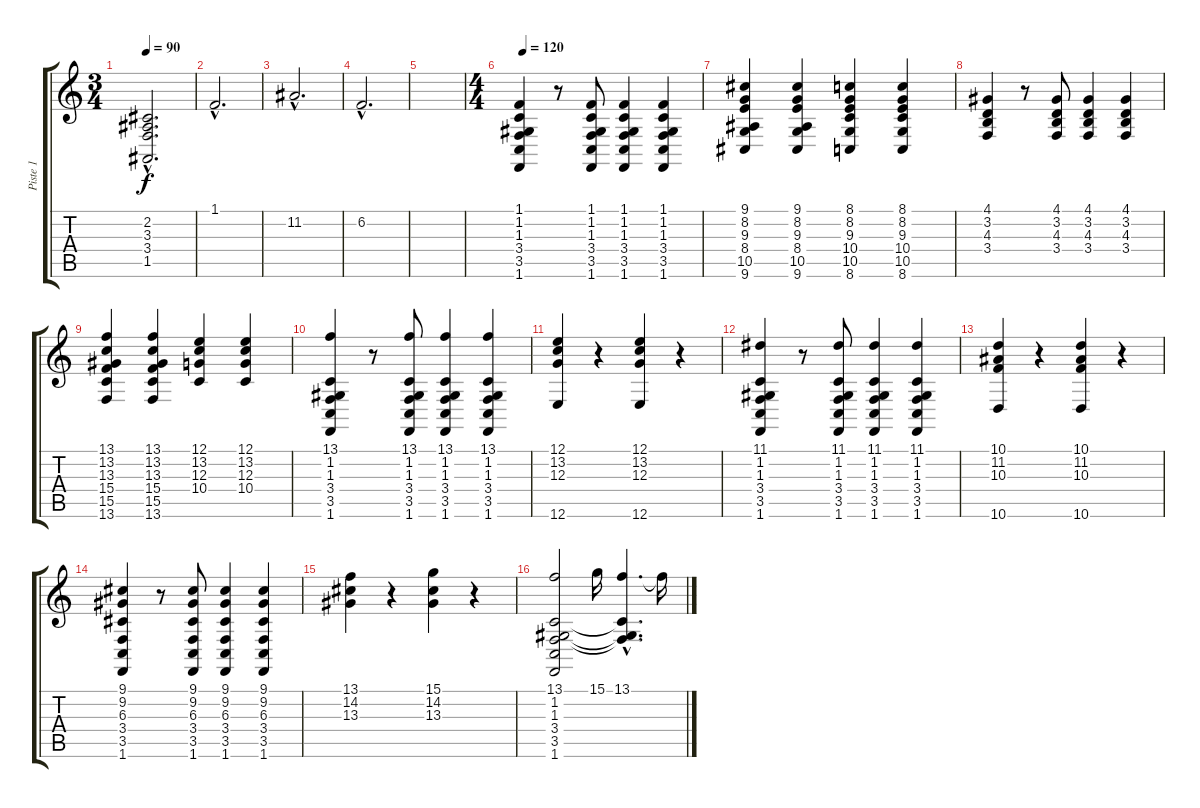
\track ("Piste 1" "Piste 1") {instrument stringensemble1}
\staff {score tabs}
\tuning (E4 B3 G3 D3 A2 E2) {hide}
\ts (3 4)
\tempo 90
\clef g2
\ks c
(2.2{hac} 3.3{hac} 3.4{hac} 1.5{hac}).2{d dy f} |
1.1{hac}.2{d} |
11.2{hac}.2{d} |
6.2{hac}.2{d} |
|
\ts (4 4)
\tempo 120
(1.1 1.2 1.3 3.4 3.5 1.6).4 r.8 (1.1 1.2 1.3 3.4 3.5 1.6).8 (1.1 1.2 1.3 3.4 3.5 1.6).4 (1.1 1.2 1.3 3.4 3.5 1.6).4 |
(9.1 8.2 9.3 8.4 10.5 9.6).4 (9.1 8.2 9.3 8.4 10.5 9.6).4 (8.1 8.2 9.3 10.4 10.5 8.6).4 (8.1 8.2 9.3 10.4 10.5 8.6).4 |
(4.1 3.2 4.3 3.4).4 r.8 (4.1 3.2 4.3 3.4).8 (4.1 3.2 4.3 3.4).4 (4.1 3.2 4.3 3.4).4 |
(13.1 13.2 13.3 15.4 15.5 13.6).4 (13.1 13.2 13.3 15.4 15.5 13.6).4 (12.1 13.2 12.3 10.4).4 (12.1 13.2 12.3 10.4).4 |
(13.1 1.2 1.3 3.4 3.5 1.6).4 r.8 (13.1 1.2 1.3 3.4 3.5 1.6).8 (13.1 1.2 1.3 3.4 3.5 1.6).4 (13.1 1.2 1.3 3.4 3.5 1.6).4 |
(12.1 13.2 12.3 12.6).4 r.4 (12.1 13.2 12.3 12.6).4 r.4 |
(11.1 1.2 1.3 3.4 3.5 1.6).4 r.8 (11.1 1.2 1.3 3.4 3.5 1.6).8 (11.1 1.2 1.3 3.4 3.5 1.6).4 (11.1 1.2 1.3 3.4 3.5 1.6).4 |
(10.1 11.2 10.3 10.6).4 r.4 (10.1 11.2 10.3 10.6).4 r.4 |
(9.1 9.2 6.3 3.4 3.5 1.6).4 r.8 (9.1 9.2 6.3 3.4 3.5 1.6).8 (9.1 9.2 6.3 3.4 3.5 1.6).4 (9.1 9.2 6.3 3.4 3.5 1.6).4 |
(13.1 14.2 13.3).4 r.4 (15.1 14.2 13.3).4 r.4 |
(13.1 1.2 1.3 3.4 3.5 1.6).2 15.1.16 (13.1{hac} 1.2{hac t} 1.3{hac t} 3.4{hac t}).4{d} 13.1{t}.16
